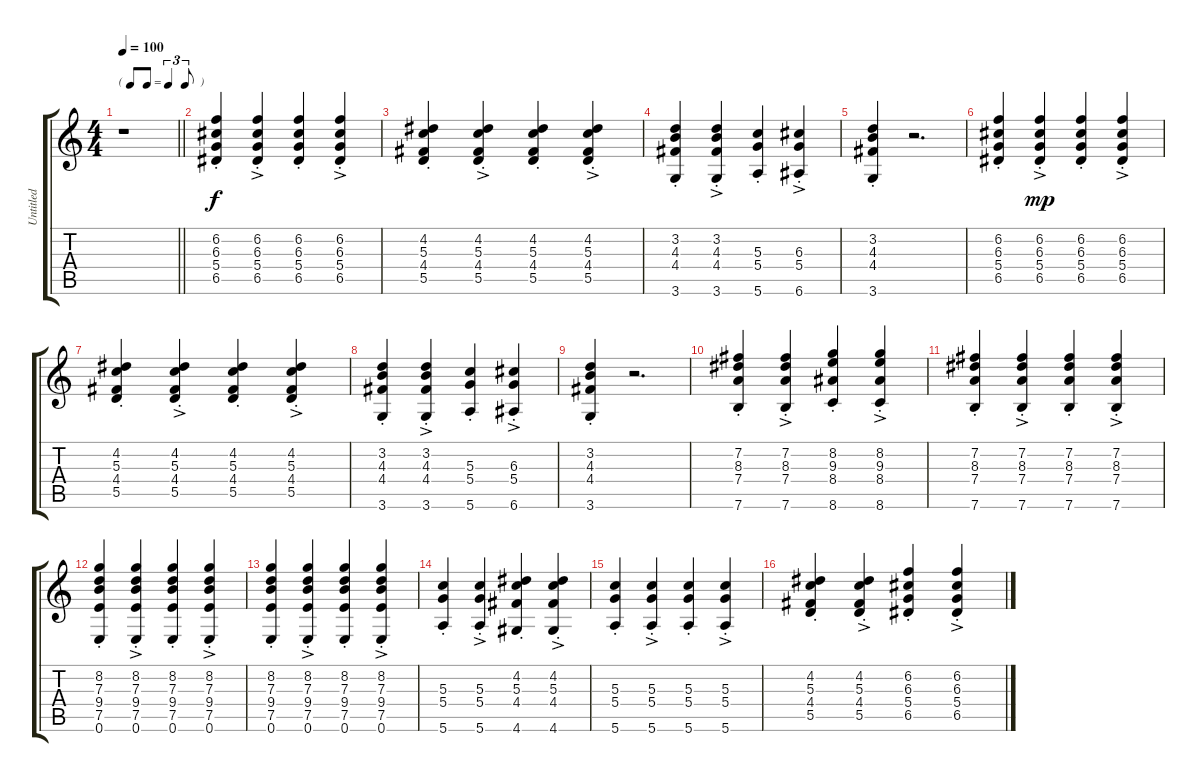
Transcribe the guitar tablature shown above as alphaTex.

\track ("Untitled" "Untitled") {instrument acousticguitarnylon}
\staff {score tabs}
\tuning (E4 B3 G3 D3 A2 E2) {hide}
\ts (4 4)
\tf triplet8th
\tempo 100
\clef g2
\barLineRight lightlight
\ks c
r.1{dy f instrument acousticguitarnylon} |
(6.2{st} 6.3{st} 5.4{st} 6.5{st}).4 (6.2{ac st} 6.3{ac st} 5.4{ac st} 6.5{ac st}).4 (6.2{st} 6.3{st} 5.4{st} 6.5{st}).4 (6.2{ac st} 6.3{ac st} 5.4{ac st} 6.5{ac st}).4 |
(4.2{st} 5.3{st} 4.4{st} 5.5{st}).4 (4.2{ac st} 5.3{ac st} 4.4{ac st} 5.5{ac st}).4 (4.2{st} 5.3{st} 4.4{st} 5.5{st}).4 (4.2{ac st} 5.3{ac st} 4.4{ac st} 5.5{ac st}).4 |
(3.2{st} 4.3{st} 4.4{st} 3.6{st}).4 (3.2{ac st} 4.3{ac st} 4.4{ac st} 3.6{ac st}).4 (5.3{st} 5.4{st} 5.6{st}).4 (6.3{ac st} 5.4{ac st} 6.6{ac st}).4 |
(3.2{st} 4.3{st} 4.4{st} 3.6{st}).4 r.2{d} |
(6.2{st} 6.3{st} 5.4{st} 6.5{st}).4 (6.2{ac st} 6.3{ac st} 5.4{ac st} 6.5{ac st}).4{dy mp} (6.2{st} 6.3{st} 5.4{st} 6.5{st}).4 (6.2{ac st} 6.3{ac st} 5.4{ac st} 6.5{ac st}).4 |
(4.2{st} 5.3{st} 4.4{st} 5.5{st}).4 (4.2{ac st} 5.3{ac st} 4.4{ac st} 5.5{ac st}).4 (4.2{st} 5.3{st} 4.4{st} 5.5{st}).4 (4.2{ac st} 5.3{ac st} 4.4{ac st} 5.5{ac st}).4 |
(3.2{st} 4.3{st} 4.4{st} 3.6{st}).4 (3.2{ac st} 4.3{ac st} 4.4{ac st} 3.6{ac st}).4 (5.3{st} 5.4{st} 5.6{st}).4 (6.3{ac st} 5.4{ac st} 6.6{ac st}).4 |
(3.2{st} 4.3{st} 4.4{st} 3.6{st}).4 r.2{d} |
(7.2{st} 8.3{st} 7.4{st} 7.6{st}).4 (7.2{ac st} 8.3{ac st} 7.4{ac st} 7.6{ac st}).4 (8.2{st} 9.3{st} 8.4{st} 8.6{st}).4 (8.2{ac st} 9.3{ac st} 8.4{ac st} 8.6{ac st}).4 |
(7.2{st} 8.3{st} 7.4{st} 7.6{st}).4 (7.2{ac st} 8.3{ac st} 7.4{ac st} 7.6{ac st}).4 (7.2{st} 8.3{st} 7.4{st} 7.6{st}).4 (7.2{ac st} 8.3{ac st} 7.4{ac st} 7.6{ac st}).4 |
(8.2{st} 7.3{st} 9.4{st} 7.5{st} 0.6{st}).4 (8.2{ac st} 7.3{ac st} 9.4{ac st} 7.5{ac st} 0.6{ac st}).4 (8.2{st} 7.3{st} 9.4{st} 7.5{st} 0.6{st}).4 (8.2{ac st} 7.3{ac st} 9.4{ac st} 7.5{ac st} 0.6{ac st}).4 |
(8.2{st} 7.3{st} 9.4{st} 7.5{st} 0.6{st}).4 (8.2{ac st} 7.3{ac st} 9.4{ac st} 7.5{ac st} 0.6{ac st}).4 (8.2{st} 7.3{st} 9.4{st} 7.5{st} 0.6{st}).4 (8.2{ac st} 7.3{ac st} 9.4{ac st} 7.5{ac st} 0.6{ac st}).4 |
(5.3{st} 5.4{st} 5.6{st}).4 (5.3{ac st} 5.4{ac st} 5.6{ac st}).4 (4.2{st} 5.3{st} 4.4{st} 4.6{st}).4 (4.2{ac st} 5.3{ac st} 4.4{ac st} 4.6{ac st}).4 |
(5.3{st} 5.4{st} 5.6{st}).4 (5.3{ac st} 5.4{ac st} 5.6{ac st}).4 (5.3{st} 5.4{st} 5.6{st}).4 (5.3{ac st} 5.4{ac st} 5.6{ac st}).4 |
(4.2{st} 5.3{st} 4.4{st} 5.5{st}).4 (4.2{ac st} 5.3{ac st} 4.4{ac st} 5.5{ac st}).4 (6.2{st} 6.3{st} 5.4{st} 6.5{st}).4 (6.2{ac st} 6.3{ac st} 5.4{ac st} 6.5{ac st}).4
